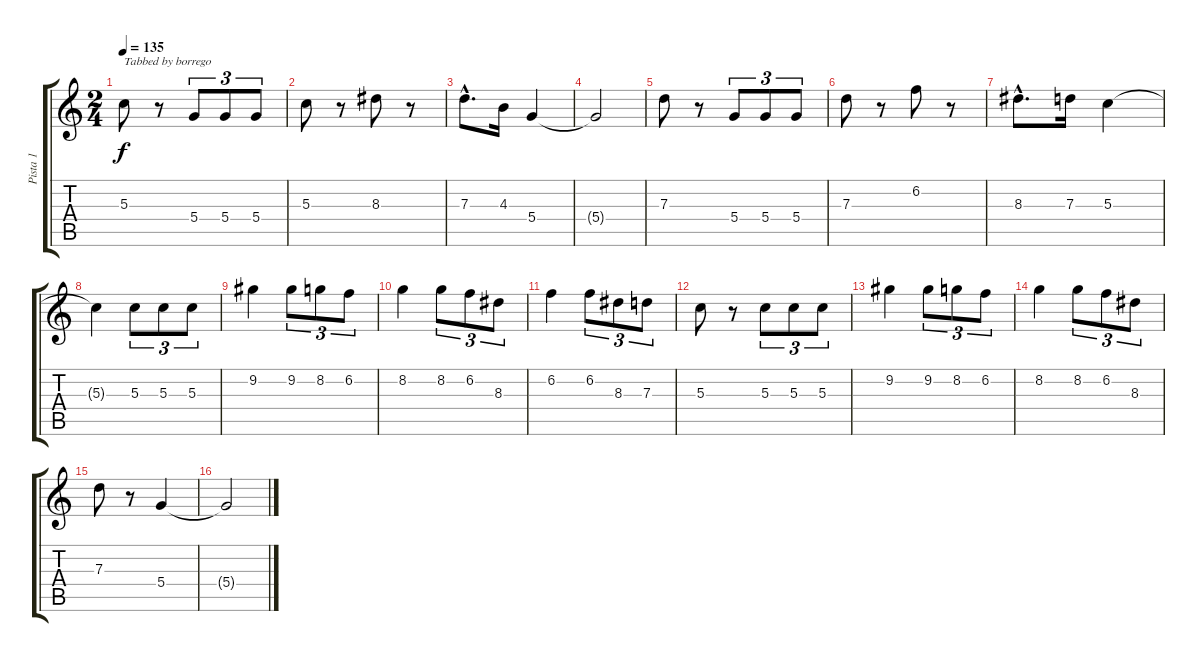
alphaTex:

\track ("Pista 1" "Pista 1") {instrument distortionguitar}
\staff {score tabs}
\tuning (E4 B3 G3 D3 A2 E2) {hide}
\ts (2 4)
\tempo 135
\clef g2
\ks c
5.3.8{txt "Tabbed by borrego" dy f instrument distortionguitar} r.8 5.4.8{tu (3 2)} 5.4.8{tu (3 2)} 5.4.8{tu (3 2)} |
5.3.8 r.8 8.3.8 r.8 |
7.3{hac}.8{d} 4.3.16 5.4.4 |
5.4{t}.2 |
7.3.8 r.8 5.4.8{tu (3 2)} 5.4.8{tu (3 2)} 5.4.8{tu (3 2)} |
7.3.8 r.8 6.2.8 r.8 |
8.3{hac}.8{d} 7.3.16 5.3.4 |
5.3{t}.4 5.3.8{tu (3 2)} 5.3.8{tu (3 2)} 5.3.8{tu (3 2)} |
9.2.4 9.2.8{tu (3 2)} 8.2.8{tu (3 2)} 6.2.8{tu (3 2)} |
8.2.4 8.2.8{tu (3 2)} 6.2.8{tu (3 2)} 8.3.8{tu (3 2)} |
6.2.4 6.2.8{tu (3 2)} 8.3.8{tu (3 2)} 7.3.8{tu (3 2)} |
5.3.8 r.8 5.3.8{tu (3 2)} 5.3.8{tu (3 2)} 5.3.8{tu (3 2)} |
9.2.4 9.2.8{tu (3 2)} 8.2.8{tu (3 2)} 6.2.8{tu (3 2)} |
8.2.4 8.2.8{tu (3 2)} 6.2.8{tu (3 2)} 8.3.8{tu (3 2)} |
7.3.8 r.8 5.4.4 |
5.4{t}.2
